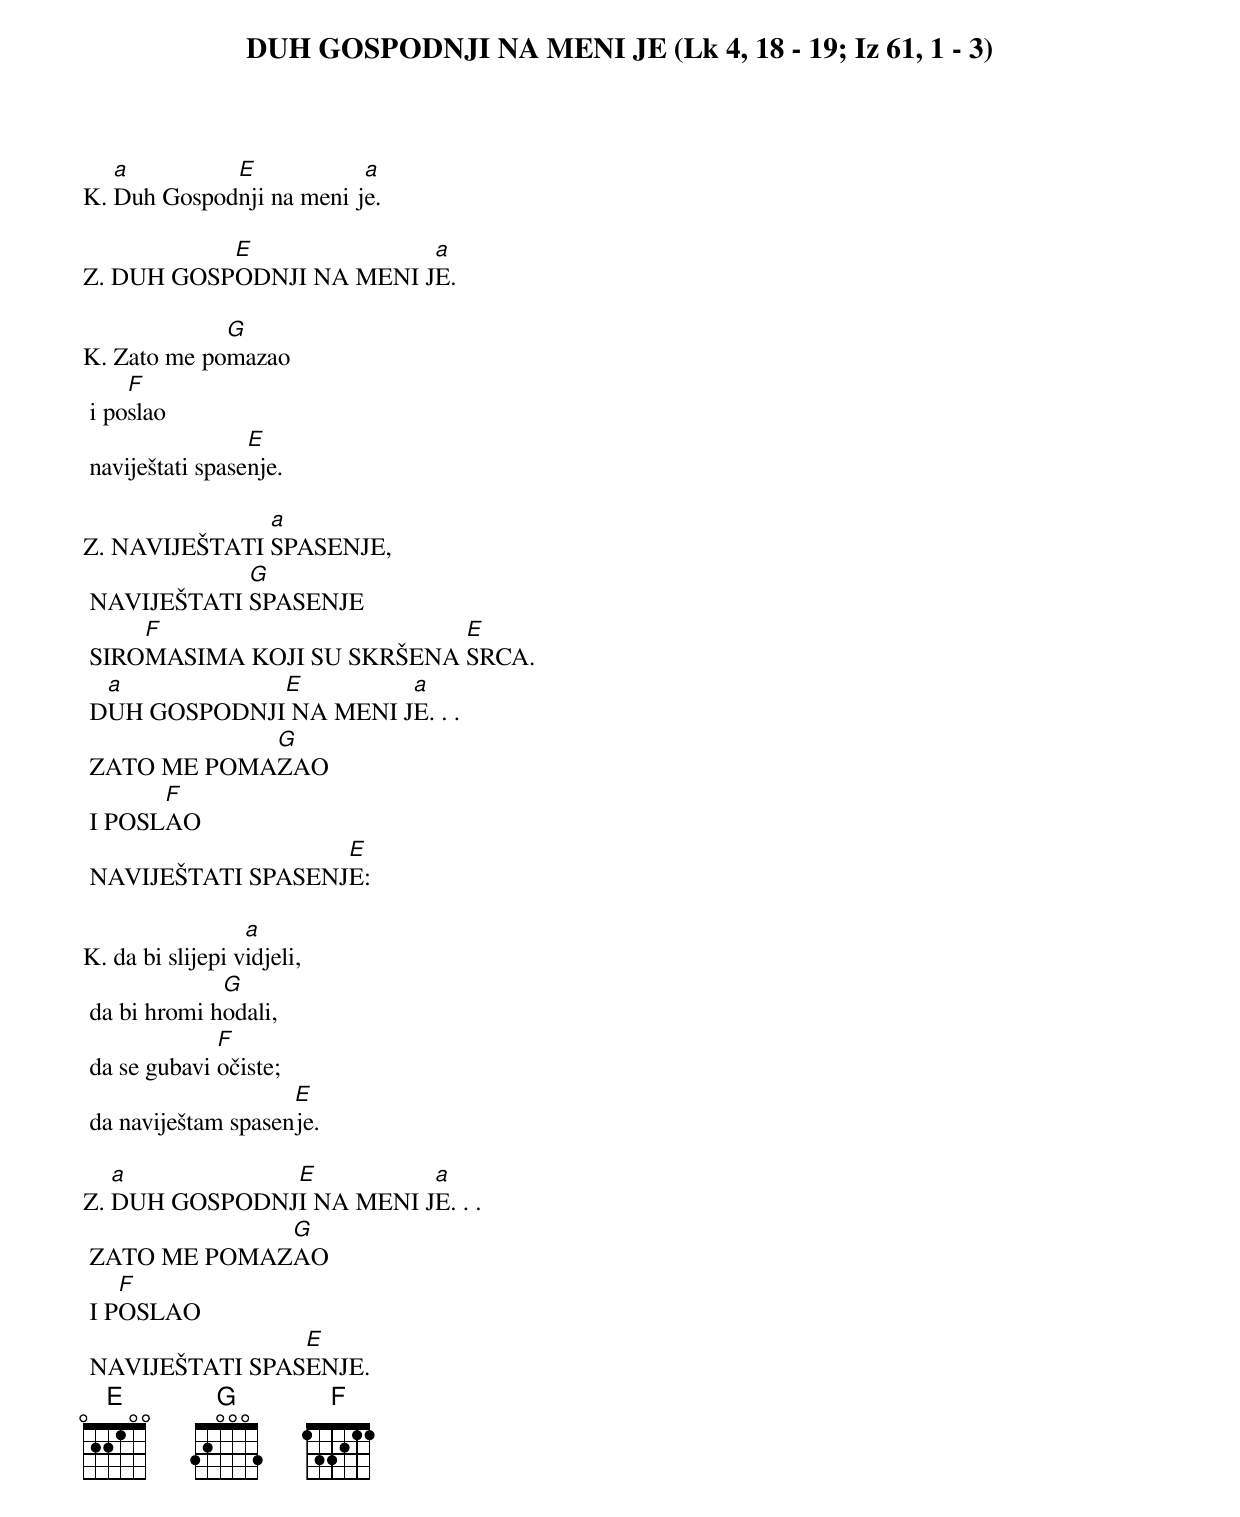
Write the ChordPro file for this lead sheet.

{title: DUH GOSPODNJI NA MENI JE (Lk 4, 18 - 19; Iz 61, 1 - 3)}

K.	[a]Duh Gospod[E]nji na meni j[a]e.

Z.	DUH GOSP[E]ODNJI NA MENI J[a]E.

K.	Zato me po[G]mazao
	i po[F]slao
	naviještati spase[E]nje.

Z.	NAVIJEŠTATI [a]SPASENJE,
	NAVIJEŠTATI [G]SPASENJE
	SIRO[F]MASIMA KOJI SU SKRŠENA [E]SRCA.
	D[a]UH GOSPODNJI[E] NA MENI J[a]E. . .
	ZATO ME POMA[G]ZAO
	I POSL[F]AO
	NAVIJEŠTATI SPASENJ[E]E:

K.	da bi slijepi v[a]idjeli,
	da bi hromi h[G]odali,
	da se gubavi [F]očiste;
	da naviještam spasen[E]je.

Z.	[a]DUH GOSPODNJ[E]I NA MENI J[a]E. . .
	ZATO ME POMAZ[G]AO
	I P[F]OSLAO
	NAVIJEŠTATI SPAS[E]ENJE.
